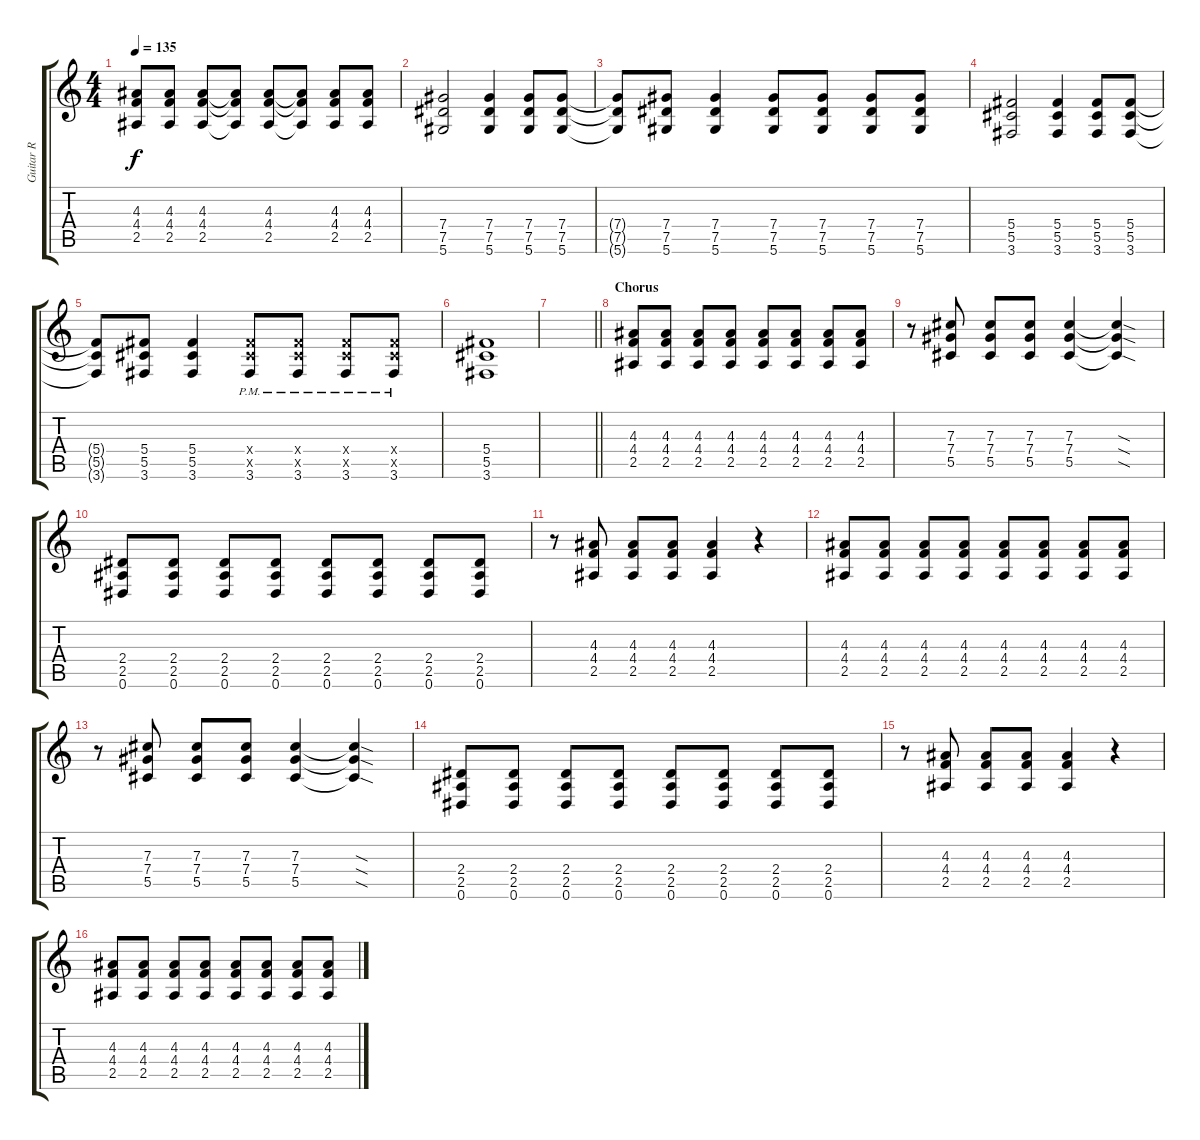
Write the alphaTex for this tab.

\track ("Guitar R" "Guitar R") {instrument distortionguitar}
\staff {score tabs}
\tuning (Eb4 Bb3 Gb3 Db3 Ab2 Eb2) {hide}
\ts (4 4)
\tempo 135
\clef g2
\ks c
(4.3{t} 4.4{t} 2.5{t}).8{dy f} (4.3 4.4 2.5).8 (4.3 4.4 2.5).8 (4.3{t} 4.4{t} 2.5{t}).8 (4.3 4.4 2.5).8 (4.3{t} 4.4{t} 2.5{t}).8 (4.3 4.4 2.5).8 (4.3 4.4 2.5).8 |
(7.4 7.5 5.6).2 (7.4 7.5 5.6).4 (7.4 7.5 5.6).8 (7.4 7.5 5.6).8 |
(7.4{t} 7.5{t} 5.6{t}).8 (7.4 7.5 5.6).8 (7.4 7.5 5.6).4 (7.4 7.5 5.6).8 (7.4 7.5 5.6).8 (7.4 7.5 5.6).8 (7.4 7.5 5.6).8 |
(5.4 5.5 3.6).2 (5.4 5.5 3.6).4 (5.4 5.5 3.6).8 (5.4 5.5 3.6).8 |
(5.4{t} 5.5{t} 3.6{t}).8 (5.4 5.5 3.6).8 (5.4 5.5 3.6).4 (5.4{x} 5.5{x} 3.6{pm}).8 (5.4{x} 5.5{x} 3.6{pm}).8 (5.4{x} 5.5{x} 3.6{pm}).8 (5.4{x} 5.5{x} 3.6{pm}).8 |
(5.4 5.5 3.6).1 |
\barLineRight lightlight
|
\section ("" "Chorus")
(4.3 4.4 2.5).8 (4.3 4.4 2.5).8 (4.3 4.4 2.5).8 (4.3 4.4 2.5).8 (4.3 4.4 2.5).8 (4.3 4.4 2.5).8 (4.3 4.4 2.5).8 (4.3 4.4 2.5).8 |
r.8 (7.3 7.4 5.5).8 (7.3 7.4 5.5).8 (7.3 7.4 5.5).8 (7.3 7.4 5.5).4 (7.3{sod t} 7.4{sod t} 5.5{sod t}).4 |
(2.4 2.5 0.6).8 (2.4 2.5 0.6).8 (2.4 2.5 0.6).8 (2.4 2.5 0.6).8 (2.4 2.5 0.6).8 (2.4 2.5 0.6).8 (2.4 2.5 0.6).8 (2.4 2.5 0.6).8 |
r.8 (4.3 4.4 2.5).8 (4.3 4.4 2.5).8 (4.3 4.4 2.5).8 (4.3 4.4 2.5).4 r.4 |
(4.3 4.4 2.5).8 (4.3 4.4 2.5).8 (4.3 4.4 2.5).8 (4.3 4.4 2.5).8 (4.3 4.4 2.5).8 (4.3 4.4 2.5).8 (4.3 4.4 2.5).8 (4.3 4.4 2.5).8 |
r.8 (7.3 7.4 5.5).8 (7.3 7.4 5.5).8 (7.3 7.4 5.5).8 (7.3 7.4 5.5).4 (7.3{sod t} 7.4{sod t} 5.5{sod t}).4 |
(2.4 2.5 0.6).8 (2.4 2.5 0.6).8 (2.4 2.5 0.6).8 (2.4 2.5 0.6).8 (2.4 2.5 0.6).8 (2.4 2.5 0.6).8 (2.4 2.5 0.6).8 (2.4 2.5 0.6).8 |
r.8 (4.3 4.4 2.5).8 (4.3 4.4 2.5).8 (4.3 4.4 2.5).8 (4.3 4.4 2.5).4 r.4 |
(4.3 4.4 2.5).8 (4.3 4.4 2.5).8 (4.3 4.4 2.5).8 (4.3 4.4 2.5).8 (4.3 4.4 2.5).8 (4.3 4.4 2.5).8 (4.3 4.4 2.5).8 (4.3 4.4 2.5).8
